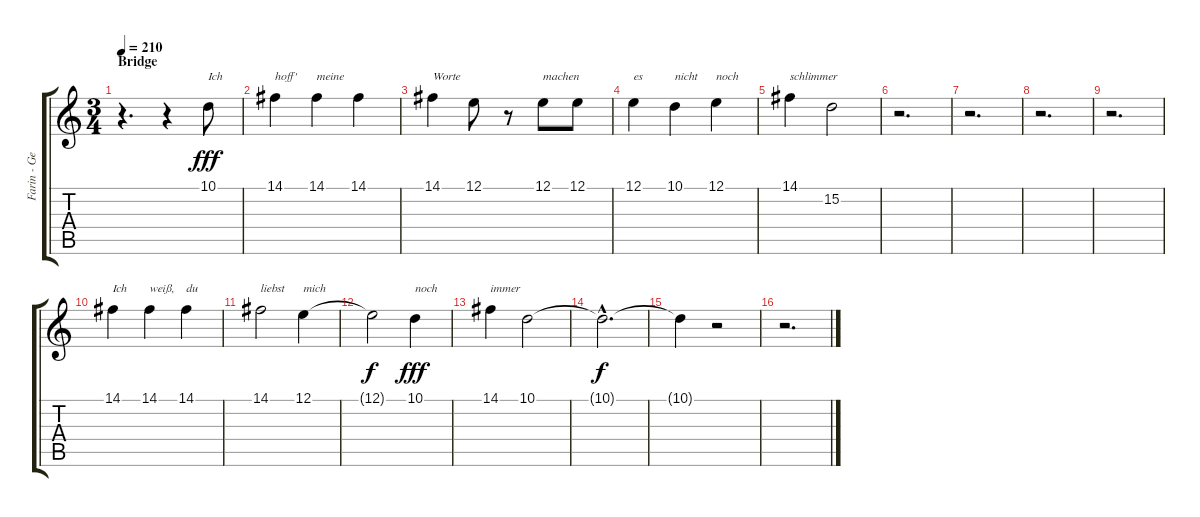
\track ("Farin - Gesang" "Farin - Ge") {instrument lead6voice}
\staff {score tabs}
\tuning (E4 B3 G3 D3 A2 E2) {hide}
\ts (3 4)
\section ("" "Bridge")
\tempo 210
\clef g2
\ks c
r.4{d dy fff} r.4 10.1.8{txt "Ich"} |
14.1.4{txt "hoff'"} 14.1.4{txt "meine"} 14.1.4 |
14.1.4{txt "Worte"} 12.1.8 r.8 12.1.8{txt "machen"} 12.1.8 |
12.1.4{txt "es"} 10.1.4{txt "nicht"} 12.1.4{txt "noch"} |
14.1.4{txt "schlimmer"} 15.2.2 |
r.2{d} |
r.2{d} |
r.2{d} |
r.2{d} |
14.1.4{txt "Ich"} 14.1.4{txt "weiß,"} 14.1.4{txt "du"} |
14.1.2{txt "liebst"} 12.1.4{txt "mich"} |
12.1{t}.2{dy f} 10.1.4{txt "noch" dy fff} |
14.1.4{txt "immer"} 10.1.2 |
10.1{hac t}.2{d dy f} |
10.1{t}.4 r.2 |
r.2{d}
